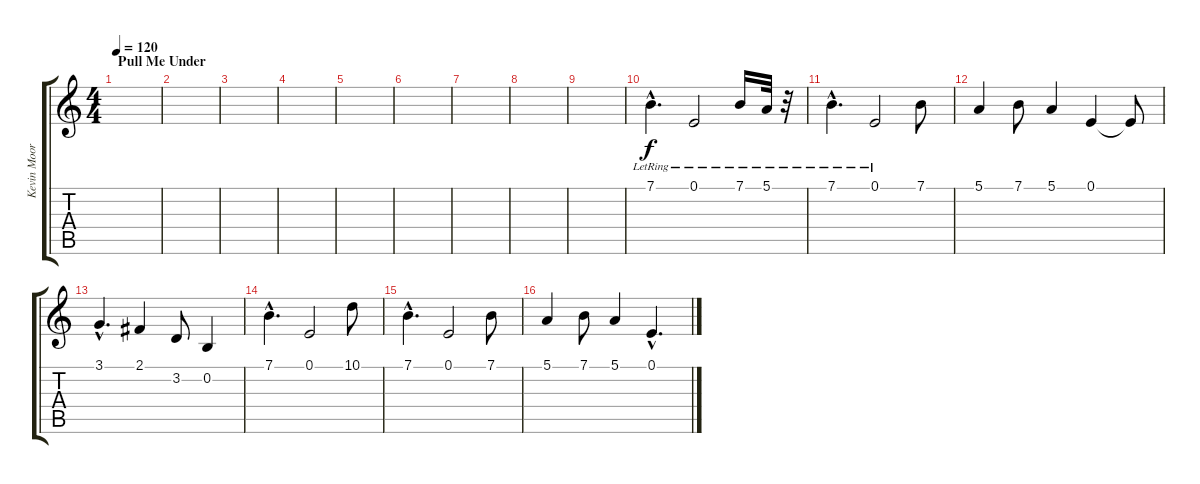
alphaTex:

\track ("Kevin Moore" "Kevin Moor") {instrument lead2sawtooth}
\staff {score tabs}
\tuning (E4 B3 G3 D3 A2 E2) {hide}
\ts (4 4)
\section ("" "Pull Me Under")
\tempo 120
\tempo 105
\tempo 120
\clef g2
\ks c
|
|
|
|
|
|
|
|
|
7.1{hac lr}.4{d} 0.1{lr}.2 7.1{lr}.16 5.1{lr}.32 r.32 |
7.1{hac lr}.4{d} 0.1{lr}.2 7.1.8 |
5.1.4 7.1.8 5.1.4 0.1.4 0.1{t}.8 |
3.1{hac}.4{d} 2.1.4 3.2.8 0.2.4 |
7.1{hac}.4{d} 0.1.2 10.1.8 |
7.1{hac}.4{d} 0.1.2 7.1.8 |
5.1.4 7.1.8 5.1.4 0.1{hac}.4{d}
